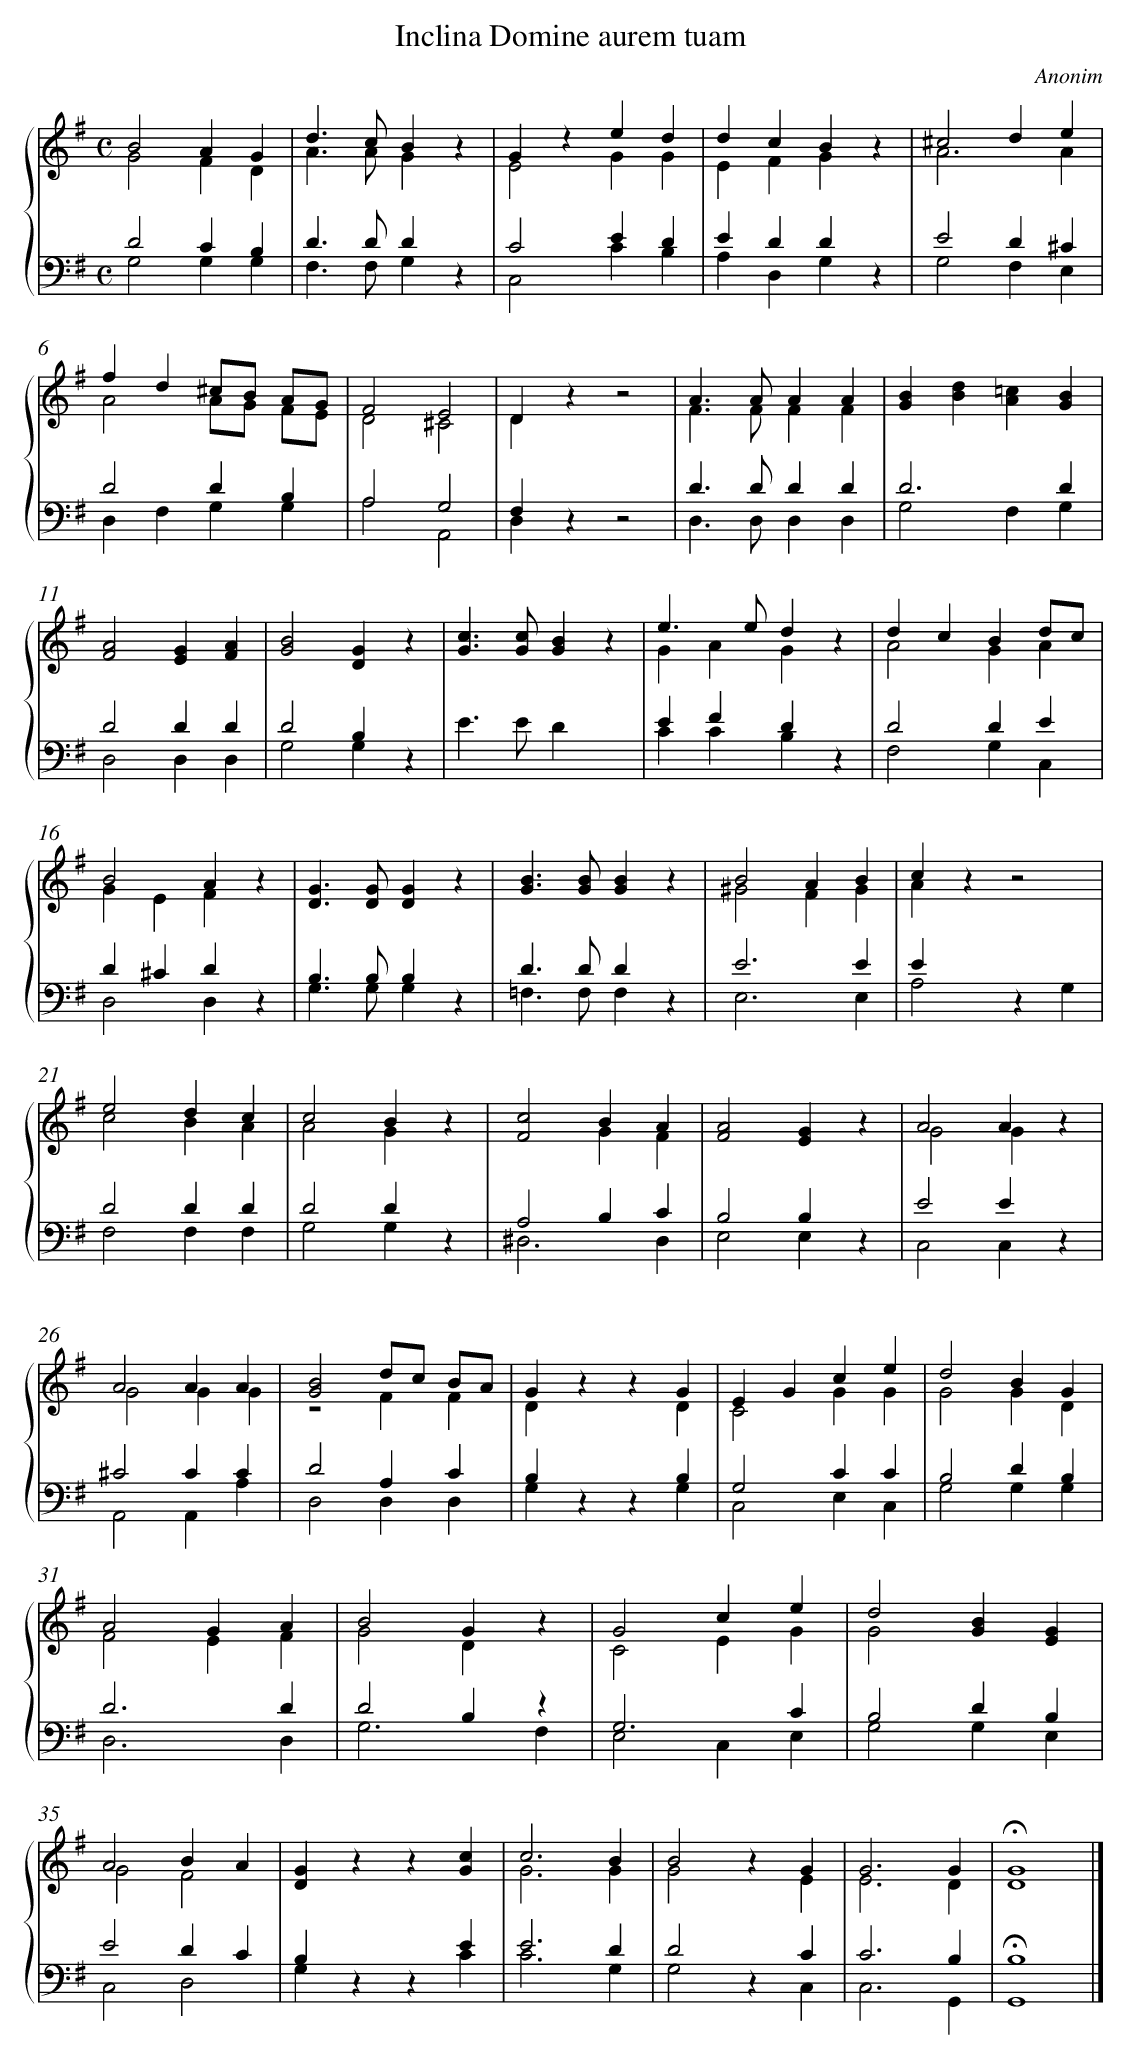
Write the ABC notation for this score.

X:1
T: Inclina Domine aurem tuam
C: Anonim
L: 1/4
M: C
%%staves {1 2}
V: 1 clef=treble
V: 2 clef=bass
K: G
[V:1] B2AG & G2FD |
[V:2] D2CB, & G,2G,G, |
[V:1] d>cBz & A>AGx |
[V:2] D>DDz & F,>F,G,x |
[V:1] Gzed & E2GG |
[V:2] C2ED & C,2CB, |
[V:1] dcBz & EFGx |
[V:2] EDDz & A,D,G,x |
[V:1] ^c2de & A3A |
[V:2] E2D^C & G,2F,E, |
[V:1] fd^c/B/ A/G/ & A2A/G/ F/E/ |
[V:2] D2DB, & D,F,G,G, |
[V:1] F2E2 & D2^C2 |
[V:2] A,2G,2 & A,2A,,2 |
[V:1] Dzz2 & Dxx2 |
[V:2] F,zz2 & D,xx2 |
[V:1] A>AAA & F>FFF |
[V:2] D>DDD & D,>D,D,D, |
[V:1] [GB][Bd][A=c][GB] |
[V:2] D3D & G,2F,G, |
[V:1] [F2A2][EG][FA] |
[V:2] D2DD & D,2D,D, |
[V:1] [G2B2][DG]z |
[V:2] D2B,z & G,2G,x |
[V:1] [Gc]>[Gc][GB]z |
[V:2] E>EDx |
[V:1] e>edz & GAGx |
[V:2] EFDz & CCB,x |
[V:1] dcBd/c/ & A2GA |
[V:2] D2DE & F,2G,C, |
[V:1] B2Az & GEFx |
[V:2] D^CDz & D,2D,x |
[V:1] [DG]>[DG][DG]z |
[V:2] B,>B,B,z & G,>G,G,x |
[V:1] [GB]>[GB][GB]z |
[V:2] D>DDz & =F,>F,F,x |
[V:1] B2AB & ^G2FG |
[V:2] E3E & E,3E, |
[V:1] czz2 & Axx2 |
[V:2] Exx2 & A,2zG, |
[V:1] e2dc & c2BA |
[V:2] D2DD & F,2F,F, |
[V:1] c2Bz & A2Gx |
[V:2] D2Dz & G,2G,x |
[V:1] [F2c2]BA & x2GF |
[V:2] A,2B,C & ^D,3D, |
[V:1] [F2A2][EG]z |
[V:2] B,2B,z & E,2E,x |
[V:1] A2Az & G2Gx |
[V:2] E2Ez & C,2C,x |
[V:1] A2AA & G2GG- |
[V:2] ^C2CC & A,,2A,,A, |
[V:1] [G2B2]d/c/ B/A/ & z2FF |
[V:2] D2A,C & D,2D,D, |
[V:1] GzzG & DxxD |
[V:2] B,zzB, & G,xxG, |
[V:1] EGce & C2GG |
[V:2] G,2CC & C,2E,C, |
[V:1] d2BG & G2GD |
[V:2] B,2DB, & G,2G,G, |
[V:1] A2GA & F2EF |
[V:2] D3D & D,3D, |
[V:1] B2Gz & G2Dx |
[V:2] D2B,z & G,3F, |
[V:1] G2ce & C2EG |
[V:2] G,3C & E,2C,E, |
[V:1] d2[GB][EG] & G2x2 |
[V:2] B,2DB, & G,2G,E, |
[V:1] A2BA & G2F2 |
[V:2] E2DC & C,2D,2 |
[V:1] [DG]zz[Gc] |
[V:2] B,zzE & G,xxC |
[V:1] c3B & G3G |
[V:2] E3D & C3G, |
[V:1] B2zG & G2xE |
[V:2] D2zC & G,2zC, |
[V:1] G3G & E3D |
[V:2] C3B, & C,3G,, |
[V:1] !fermata!G4 & D4 |]
[V:2] !fermata!B,4 & G,,4 |]
